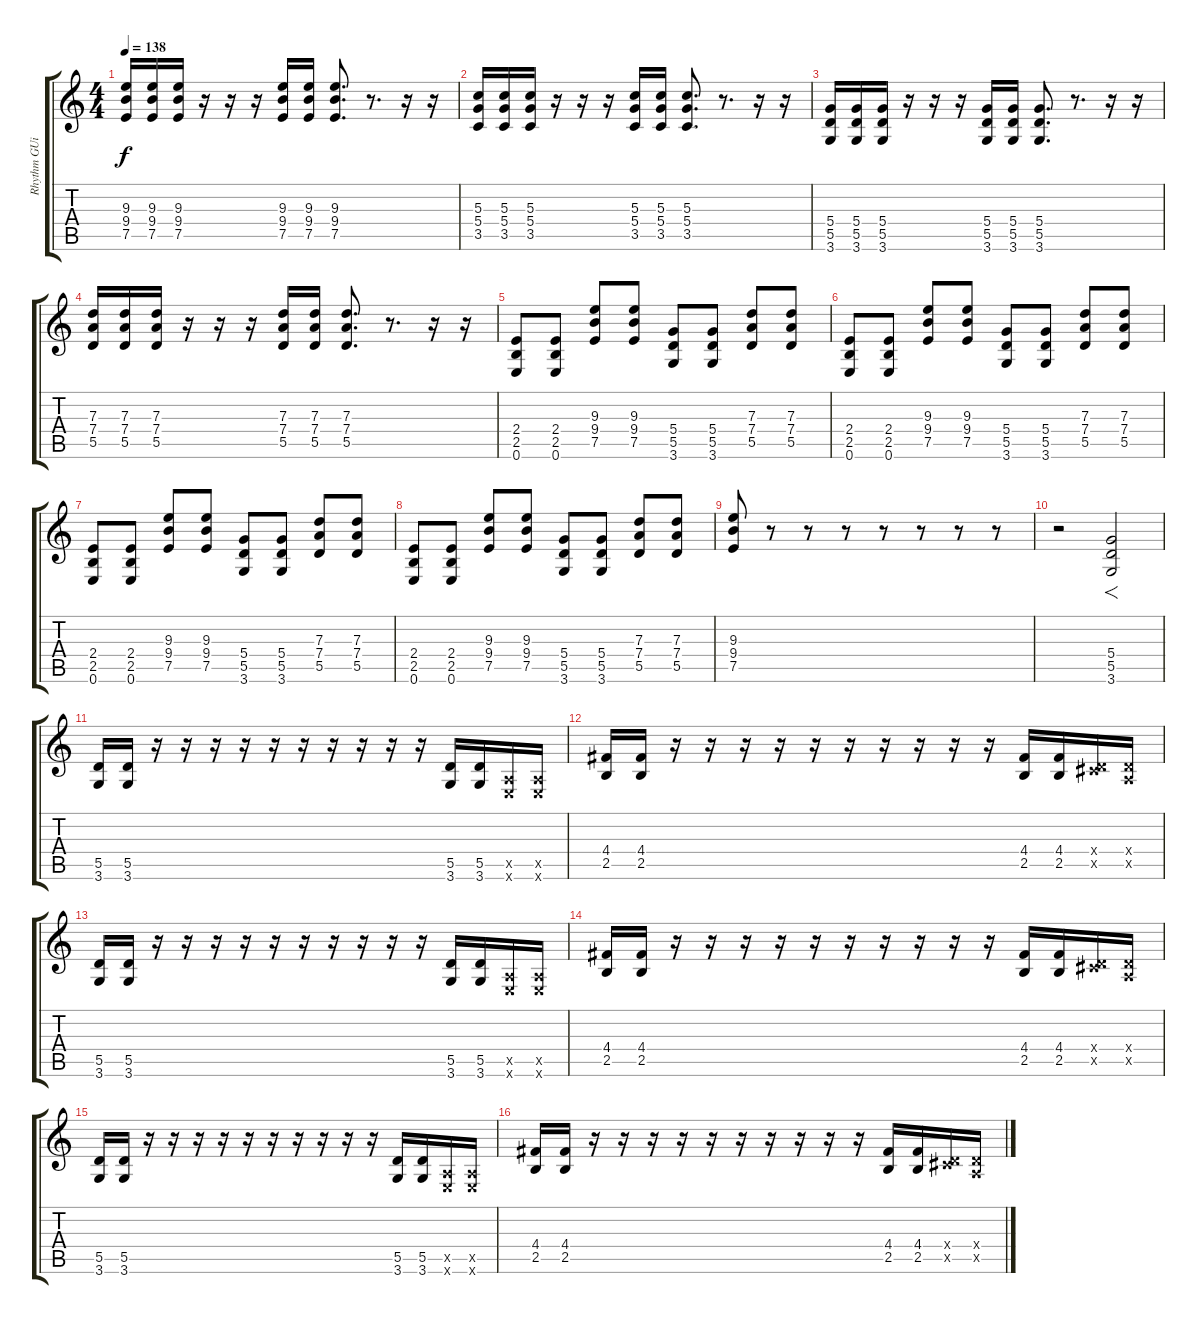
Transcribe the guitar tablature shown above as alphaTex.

\track ("Rhythm GUitar" "Rhythm GUi") {instrument distortionguitar}
\staff {score tabs}
\tuning (E4 B3 G3 D3 A2 E2) {hide}
\ts (4 4)
\tempo 138
\clef g2
\ks c
(9.3 9.4 7.5).16{dy f} (9.3 9.4 7.5).16 (9.3 9.4 7.5).16 r.16 r.16 r.16 (9.3 9.4 7.5).16 (9.3 9.4 7.5).16 (9.3 9.4 7.5).8{d} r.8{d} r.16 r.16 |
(5.3 5.4 3.5).16 (5.3 5.4 3.5).16 (5.3 5.4 3.5).16 r.16 r.16 r.16 (5.3 5.4 3.5).16 (5.3 5.4 3.5).16 (5.3 5.4 3.5).8{d} r.8{d} r.16 r.16 |
(5.4 5.5 3.6).16 (5.4 5.5 3.6).16 (5.4 5.5 3.6).16 r.16 r.16 r.16 (5.4 5.5 3.6).16 (5.4 5.5 3.6).16 (5.4 5.5 3.6).8{d} r.8{d} r.16 r.16 |
(7.3 7.4 5.5).16 (7.3 7.4 5.5).16 (7.3 7.4 5.5).16 r.16 r.16 r.16 (7.3 7.4 5.5).16 (7.3 7.4 5.5).16 (7.3 7.4 5.5).8{d} r.8{d} r.16 r.16 |
(2.4 2.5 0.6).8 (2.4 2.5 0.6).8 (9.3 9.4 7.5).8 (9.3 9.4 7.5).8 (5.4 5.5 3.6).8 (5.4 5.5 3.6).8 (7.3 7.4 5.5).8 (7.3 7.4 5.5).8 |
(2.4 2.5 0.6).8 (2.4 2.5 0.6).8 (9.3 9.4 7.5).8 (9.3 9.4 7.5).8 (5.4 5.5 3.6).8 (5.4 5.5 3.6).8 (7.3 7.4 5.5).8 (7.3 7.4 5.5).8 |
(2.4 2.5 0.6).8 (2.4 2.5 0.6).8 (9.3 9.4 7.5).8 (9.3 9.4 7.5).8 (5.4 5.5 3.6).8 (5.4 5.5 3.6).8 (7.3 7.4 5.5).8 (7.3 7.4 5.5).8 |
(2.4 2.5 0.6).8 (2.4 2.5 0.6).8 (9.3 9.4 7.5).8 (9.3 9.4 7.5).8 (5.4 5.5 3.6).8 (5.4 5.5 3.6).8 (7.3 7.4 5.5).8 (7.3 7.4 5.5).8 |
(9.3 9.4 7.5).8 r.8 r.8 r.8 r.8 r.8 r.8 r.8 |
r.2 (5.4 5.5 3.6).2{f} |
(5.5 3.6).16 (5.5 3.6).16 r.16 r.16 r.16 r.16 r.16 r.16 r.16 r.16 r.16 r.16 (5.5 3.6).16 (5.5 3.6).16 (0.5{x} 0.6{x}).16 (0.5{x} 0.6{x}).16 |
(4.4 2.5).16 (4.4 2.5).16 r.16 r.16 r.16 r.16 r.16 r.16 r.16 r.16 r.16 r.16 (4.4 2.5).16 (4.4 2.5).16 (0.4{x} 4.5{x}).16 (0.4{x} 0.5{x}).16 |
(5.5 3.6).16 (5.5 3.6).16 r.16 r.16 r.16 r.16 r.16 r.16 r.16 r.16 r.16 r.16 (5.5 3.6).16 (5.5 3.6).16 (0.5{x} 0.6{x}).16 (0.5{x} 0.6{x}).16 |
(4.4 2.5).16 (4.4 2.5).16 r.16 r.16 r.16 r.16 r.16 r.16 r.16 r.16 r.16 r.16 (4.4 2.5).16 (4.4 2.5).16 (0.4{x} 4.5{x}).16 (0.4{x} 0.5{x}).16 |
(5.5 3.6).16 (5.5 3.6).16 r.16 r.16 r.16 r.16 r.16 r.16 r.16 r.16 r.16 r.16 (5.5 3.6).16 (5.5 3.6).16 (0.5{x} 0.6{x}).16 (0.5{x} 0.6{x}).16 |
(4.4 2.5).16 (4.4 2.5).16 r.16 r.16 r.16 r.16 r.16 r.16 r.16 r.16 r.16 r.16 (4.4 2.5).16 (4.4 2.5).16 (0.4{x} 4.5{x}).16 (0.4{x} 0.5{x}).16
